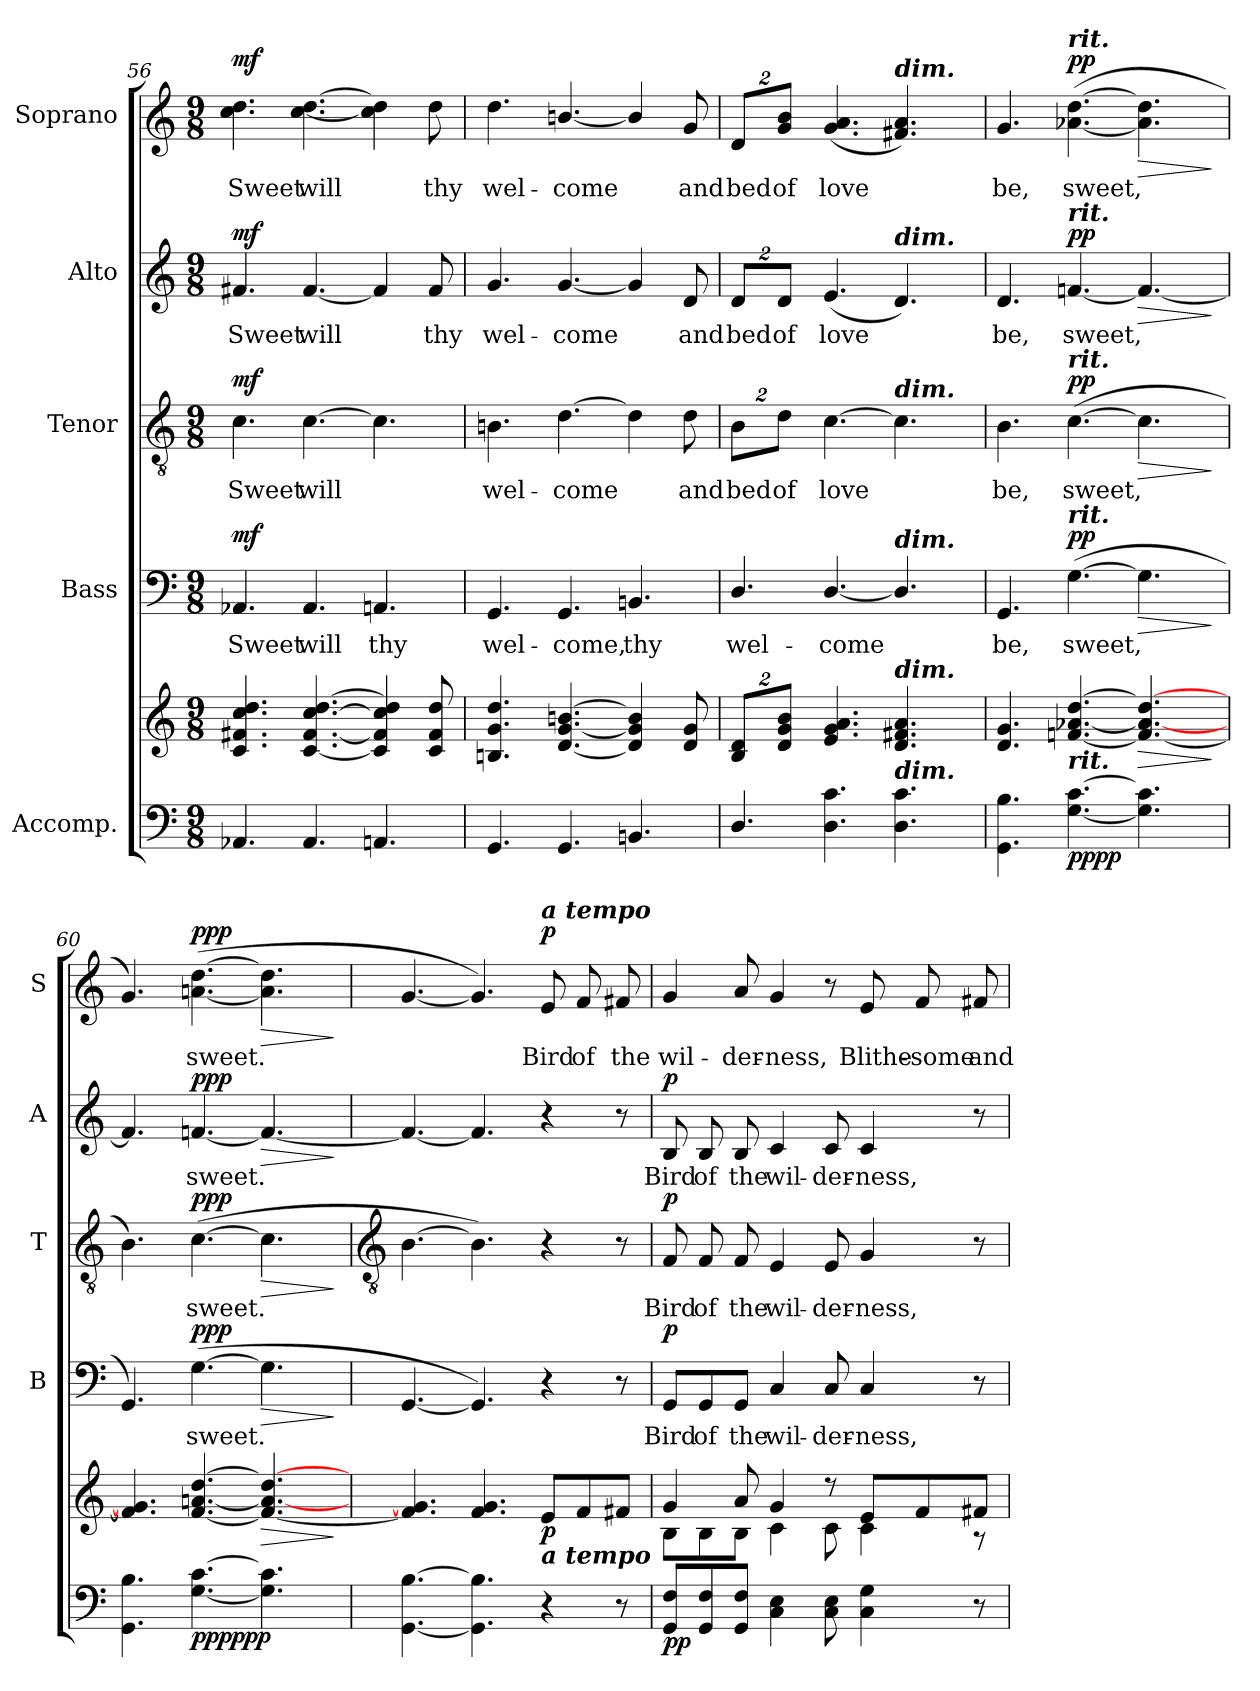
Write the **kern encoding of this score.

**kern	**kern	**dynam	**kern	**text	**dynam	**kern	**text	**dynam	**kern	**text	**dynam	**kern	**text	**dynam
*part5	*part5	*part5	*part4	*part4	*part4	*part3	*part3	*part3	*part2	*part2	*part2	*part1	*part1	*part1
*staff6	*staff5	*staff5/6	*staff4	*staff4	*staff4	*staff3	*staff3	*staff3	*staff2	*staff2	*staff2	*staff1	*staff1	*staff1
*I"Accomp.	*	*	*I"Bass	*	*	*I"Tenor	*	*	*I"Alto	*	*	*I"Soprano	*	*
*	*	*	*I'B	*	*	*I'T	*	*	*I'A	*	*	*I'S	*	*
!!LO:LB:g=z
*clefF4	*clefG2	*	*clefF4	*	*	*clefGv2	*	*	*clefG2	*	*	*clefG2	*	*
*k[]	*k[]	*	*k[]	*	*	*k[]	*	*	*k[]	*	*	*k[]	*	*
*C:	*C:	*	*C:	*	*	*C:	*	*	*C:	*	*	*C:	*	*
*M9/8	*M9/8	*	*M9/8	*	*	*M9/8	*	*	*M9/8	*	*	*M9/8	*	*
=56	=56	=56	=56	=56	=56	=56	=56	=56	=56	=56	=56	=56	=56	=56
*	*^	*	*	*	*	*	*	*	*	*	*	*	*	*
!	!	!	!LO:DY:b=2	!	!LO:LY:b	!	!	!LO:LY:b	!	!	!LO:LY:b	!	!	!LO:LY:b	!
!	!	!	!LO:DY:n=1:b	!	!	!LO:DY:b	!	!	!LO:DY:b	!	!	!LO:DY:b	!	!	!LO:DY:b
4.AA-X	4.c/ 4.f#X/ 4.cc/ 4.dd/	1ryy	mf mf	4.AA-X	Sweet	mf	4.c	Sweet	mf	4.f#X	Sweet	mf	4.cc 4.dd	Sweet	mf
!	!	!	!	!	!LO:LY:b	!	!	!LO:LY:b	!	!	!LO:LY:b	!	!	!LO:LY:b	!
4.AA-	[4.c/ [4.f#/ [4.cc/ [4.dd/	.	.	4.AA-	will	.	[4.c	will	.	[4.f#	will	.	[4.cc [4.dd	will	.
!	!	!	!	!	!LO:LY:b	!	!	!	!	!	!	!	!	!	!
4.AAn	4c/] 4f#/] 4cc/] 4dd/]	.	.	4.AAn	thy	.	4.c]	.	.	4f#]	.	.	4cc] 4dd]	.	.
!	!	!	!	!	!	!	!	!	!	!	!LO:LY:b	!	!	!LO:LY:b	!
.	8c/ 8f#/ 8dd/	8ryy	.	.	.	.	.	.	.	8f#	thy	.	8dd	thy	.
=57	=57	=57	=57	=57	=57	=57	=57	=57	=57	=57	=57	=57	=57	=57	=57
!	!	!	!	!	!LO:LY:b	!	!	!LO:LY:b	!	!	!LO:LY:b	!	!	!LO:LY:b	!
4.GG	4.Bn/ 4.g/ 4.dd/	1ryy	.	4.GG	wel-	.	4.Bn	wel-	.	4.g	wel-	.	4.dd	wel-	.
!	!	!	!	!	!LO:LY:b	!	!	!LO:LY:b	!	!	!LO:LY:b	!	!	!LO:LY:b	!
4.GG	[4.d/ [4.g/ [4.bn/	.	.	4.GG	-come,	.	[4.d	-come	.	[4.g	-come	.	[4.bn/	-come	.
!	!	!	!	!	!LO:LY:b	!	!	!	!	!	!	!	!	!	!
4.BBn	4d/] 4g/] 4b/]	.	.	4.BBn	thy	.	4d]	.	.	4g]	.	.	4b/]	.	.
!	!	!	!	!	!	!	!	!LO:LY:b	!	!	!LO:LY:b	!	!	!LO:LY:b	!
.	8d/ 8g/	8ryy	.	.	.	.	8d	and	.	8d	and	.	8g	and	.
=58	=58	=58	=58	=58	=58	=58	=58	=58	=58	=58	=58	=58	=58	=58	=58
!	!	!	!	!	!LO:LY:b	!	!	!LO:LY:b	!	!	!LO:LY:b	!	!	!LO:LY:b	!
4.D/	16%3B/ 16%3d/L	1ryy	.	4.D/	wel-	.	16%3BL	bed	.	16%3dL	bed	.	16%3dL	bed	.
!	!	!	!	!	!	!	!	!LO:LY:b	!	!	!LO:LY:b	!	!	!LO:LY:b	!
.	16%3d/ 16%3g/ 16%3b/J	.	.	.	.	.	16%3dJ	of	.	16%3dJ	of	.	16%3g 16%3bJ	of	.
!	!	!	!	!	!LO:LY:b	!	!	!LO:LY:b	!	!	!LO:LY:b	!	!	!LO:LY:b	!
4.D\ 4.c\	4.e/ 4.g/ 4.a/	.	.	[4.D/	-come	.	[4.c	love	.	(<4.e	love	.	(<4.g 4.a	love	.
!	!	!	!	!	!	!	!	!	!	!	!	!	!LO:TX:a:Bi:t=dim.	!	!
!	!	!	!	!	!	!	!	!	!	!LO:TX:a:Bi:t=dim.	!	!	!	!	!
!	!	!	!	!	!	!	!LO:TX:a:Bi:t=dim.	!	!	!	!	!	!	!	!
!	!	!	!	!LO:TX:a:Bi:t=dim.	!	!	!	!	!	!	!	!	!	!	!
!	!LO:TX:a:Bi:t=dim.	!	!	!	!	!	!	!	!	!	!	!	!	!	!
!LO:TX:a:Bi:t=dim.	!	!	!	!	!	!	!	!	!	!	!	!	!	!	!
4.D\ 4.c\	4.d/ 4.f#X/ 4.a/	.	.	4.D/]	.	.	4.c]	.	.	4.d)	.	.	4.f#X 4.a)	.	.
.	.	8ryy	.	.	.	.	.	.	.	.	.	.	.	.	.
=59	=59	=59	=59	=59	=59	=59	=59	=59	=59	=59	=59	=59	=59	=59	=59
!	!	!	!	!	!LO:LY:b	!	!	!LO:LY:b	!	!	!LO:LY:b	!	!	!LO:LY:b	!
4.GG 4.B	4.d/ 4.g/	1ryy	.	4.GG	be,	.	4.B	be,	.	4.d	be,	.	4.g	be,	.
!	!	!	!	!	!	!	!	!	!	!	!	!	!LO:TX:a:Bi:t=rit.	!	!
!	!	!	!	!	!	!	!	!	!	!LO:TX:a:Bi:t=rit.	!	!	!	!	!
!	!	!	!	!	!	!	!LO:TX:a:Bi:t=rit.	!	!	!	!	!	!	!	!
!	!	!	!	!LO:TX:a:Bi:t=rit.	!	!	!	!	!	!	!	!	!	!	!
!LO:TX:a:Bi:t=rit.	!	!	!	!	!	!	!	!	!	!	!	!	!	!	!
!	!	!	!LO:DY:b=2	!	!LO:LY:b	!	!	!LO:LY:b	!	!	!LO:LY:b	!	!	!LO:LY:b	!
!	!	!	!LO:DY:n=1:b	!	!	!LO:DY:b	!	!	!LO:DY:b	!	!	!LO:DY:b	!	!	!LO:DY:b
[4.G [4.c	[4.fn/ [4.a-X/ [4.dd/	.	pp pp	(>[4.G	sweet,	pp	(>[4.c	sweet,	pp	[4.fn	sweet,	pp	(>[4.a-X [4.dd	sweet,	pp
!	!	!	!LO:HP:b	!	!	!LO:HP:b	!	!	!LO:HP:b	!	!	!LO:HP:b	!	!	!LO:HP:b
4.G] 4.c]	4.f/_ 4.a-/_ 4.dd/_	.	>	4.G]	.	>	4.c]	.	>	4.f_	.	>	4.a-] 4.dd]	.	>
.	.	8ryy	.	.	.	.	.	.	.	.	.	.	.	.	.
*	*v	*v	*	*	*	*	*	*	*	*	*	*	*	*	*
.	.	]	.	.	]	.	.	]	.	.	]	.	.	]
=60	=60	=60	=60	=60	=60	=60	=60	=60	=60	=60	=60	=60	=60	=60
*	*^	*	*	*	*	*	*	*	*	*	*	*	*	*
4.GG 4.B	4.f/] 4.g/]	1ryy	.	4.GG)	.	.	4.B)	.	.	4.f]	.	.	4.g)	.	.
!	!	!	!LO:DY:b=2	!	!LO:LY:b	!	!	!LO:LY:b	!	!	!LO:LY:b	!	!	!LO:LY:b	!
!	!	!	!LO:DY:n=1:b	!	!	!LO:DY:b	!	!	!LO:DY:b	!	!	!LO:DY:b	!	!	!LO:DY:b
[4.G [4.c	[4.f/ [4.an/ [4.dd/	.	ppp ppp	(<[4.G	sweet.	ppp	(>[4.c	sweet.	ppp	[4.fn	sweet.	ppp	(<[4.an [4.dd	sweet.	ppp
!	!	!	!LO:HP:b	!	!	!LO:HP:b	!	!	!LO:HP:b	!	!	!LO:HP:b	!	!	!LO:HP:b
4.G] 4.c]	4.f/_ 4.a/_ 4.dd/_	.	>	4.G]	.	>	4.c]	.	>	4.f_	.	>	4.a] 4.dd]	.	>
.	.	8ryy	.	.	.	.	.	.	.	.	.	.	.	.	.
*	*v	*v	*	*	*	*	*	*	*	*	*	*	*	*	*
.	.	]	.	.	]	.	.	]	.	.	]	.	.	]
!!LO:LB:g=z
=61	=61	=61	=61	=61	=61	=61	=61	=61	=61	=61	=61	=61	=61	=61
*	*	*	*	*	*	*clefGv2	*	*	*	*	*	*	*	*
*	*^	*	*	*	*	*	*	*	*	*	*	*	*	*
[4.GG [4.B	4.f/] 4.g/]	1ryy	.	[4.GG	.	.	[4.B	.	.	4.f_	.	.	[4.g	.	.
4.GG] 4.B]	4.f/ 4.g/	.	.	4.GG])	.	.	4.B])	.	.	4.f]	.	.	4.g])	.	.
!	!	!	!	!	!	!	!	!	!	!	!	!	!LO:TX:a:Bi:t=a tempo	!	!
!	!LO:TX:b:Bi:t=a tempo	!	!	!	!	!	!	!	!	!	!	!	!	!	!
!	!	!	!LO:DY:b	!	!	!	!	!	!	!	!	!	!	!LO:LY:b	!LO:DY:b
4r	8e/L	.	p	4r	.	.	4r	.	.	4r	.	.	8e	Bird	p
!	!	!	!	!	!	!	!	!	!	!	!	!	!	!LO:LY:b	!
.	8f/	.	.	.	.	.	.	.	.	.	.	.	8f	of	.
!	!	!	!	!	!	!	!	!	!	!	!	!	!	!LO:LY:b	!
8r	8f#X/J	8ryy	.	8r	.	.	8r	.	.	8r	.	.	8f#X	the	.
=62	=62	=62	=62	=62	=62	=62	=62	=62	=62	=62	=62	=62	=62	=62	=62
!	!	!	!LO:DY:b=2	!	!LO:LY:b	!	!	!LO:LY:b	!	!	!LO:LY:b	!	!	!LO:LY:b	!
!	!	!	!LO:DY:n=1:b	!	!	!LO:DY:b	!	!	!LO:DY:b	!	!	!LO:DY:b	!	!	!
8GG 8FL	4g/	8B\L	p p	8GG/L	Bird	p	8F	Bird	p	8B	Bird	p	4g	wil-	.
!	!	!	!	!	!LO:LY:b	!	!	!LO:LY:b	!	!	!LO:LY:b	!	!	!	!
8GG 8F	.	8B\	.	8GG/	of	.	8F	of	.	8B	of	.	.	.	.
!	!	!	!	!	!LO:LY:b	!	!	!LO:LY:b	!	!	!LO:LY:b	!	!	!LO:LY:b	!
8GG 8FJ	8a/	8B\J	.	8GG/J	the	.	8F	the	.	8B	the	.	8a	-der-	.
!	!	!	!	!	!LO:LY:b	!	!	!LO:LY:b	!	!	!LO:LY:b	!	!	!LO:LY:b	!
4C 4E	4g/	4c\	.	4C	wil-	.	4E	wil-	.	4c	wil-	.	4g	-ness,	.
!	!	!	!	!	!LO:LY:b	!	!	!LO:LY:b	!	!	!LO:LY:b	!	!	!	!
8C 8E	8r	8c\	.	8C	-der-	.	8E	-der-	.	8c	-der-	.	8r	.	.
!	!	!	!	!	!LO:LY:b	!	!	!LO:LY:b	!	!	!LO:LY:b	!	!	!LO:LY:b	!
4C 4G	8e/L	4c\	.	4C	-ness,	.	4G	-ness,	.	4c	-ness,	.	8e	Blithe-	.
!	!	!	!	!	!	!	!	!	!	!	!	!	!	!LO:LY:b	!
.	8f/	.	.	.	.	.	.	.	.	.	.	.	8f	-some	.
!	!	!	!	!	!	!	!	!	!	!	!	!	!	!LO:LY:b	!
8r	8f#X/J	8r	.	8r	.	.	8r	.	.	8r	.	.	8f#X	and	.
*	*v	*v	*	*	*	*	*	*	*	*	*	*	*	*	*
=	=	=	=	=	=	=	=	=	=	=	=	=	=	=
*-	*-	*-	*-	*-	*-	*-	*-	*-	*-	*-	*-	*-	*-	*-
